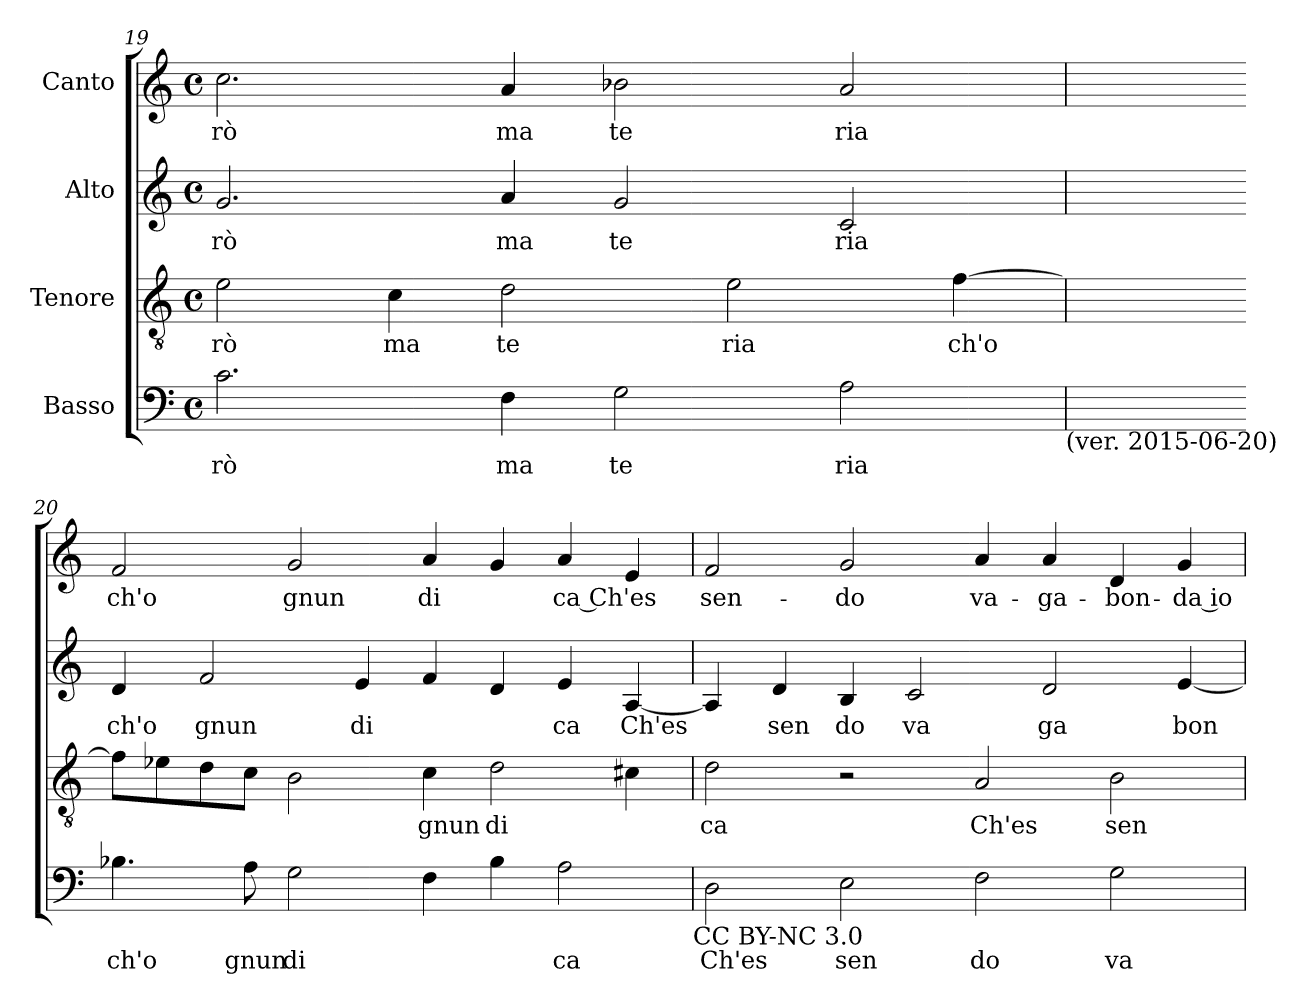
**kern	**text	**kern	**text	**kern	**text	**kern	**text
*part4	*part4	*part3	*part3	*part2	*part2	*part1	*part1
*staff4	*staff4	*staff3	*staff3	*staff2	*staff2	*staff1	*staff1
*I"Basso	*	*I"Tenore	*	*I"Alto	*	*I"Canto	*
*clefF4	*	*clefGv2	*	*clefG2	*	*clefG2	*
*M4/4	*	*M4/4	*	*M4/4	*	*M4/4	*
*met(c)	*	*met(c)	*	*met(c)	*	*met(c)	*
=19	=19	=19	=19	=19	=19	=19	=19
!	!LO:LY:b:cj	!	!LO:LY:b:cj	!	!LO:LY:b:cj	!	!LO:LY:b:cj
2.c\	rò	2e\	rò	2.g/	rò	2.cc\	rò
!	!	!	!LO:LY:b:cj	!	!	!	!
.	.	4c\	ma	.	.	.	.
!	!LO:LY:b:cj	!	!LO:LY:b:cj	!	!LO:LY:b:cj	!	!LO:LY:b:cj
4F\	ma	2d\	te	4a/	ma	4a/	ma
!	!LO:LY:b:cj	!	!	!	!LO:LY:b:cj	!	!LO:LY:b:cj
2G\	te	.	.	2g/	te	2b-X\	te
!	!	!	!LO:LY:b:cj	!	!	!	!
.	.	2e\	ria	.	.	.	.
!	!LO:LY:b:cj	!	!	!	!LO:LY:b:cj	!	!LO:LY:b:cj
2A\	ria	.	.	2c/	ria	2a/	ria
!	!	!	!LO:LY:b	!	!	!	!
.	.	[>4f\	ch'o	.	.	.	.
!LO:TX:b:t=(ver. 2015-06-20)	!	!	!	!	!	!	!
=20	=20	=20	=20	=20	=20	=20	=20
!	!LO:LY:b:cj	!	!	!	!LO:LY:b:cj	!	!LO:LY:b:cj
4.B-\	ch'o	8f\L]	.	4d/	ch'o	2f/	ch'o
.	.	8e-\	.	.	.	.	.
!	!	!	!	!	!LO:LY:b:cj	!	!
.	.	8d\	.	2f/	gnun	.	.
!	!LO:LY:b:cj	!	!	!	!	!	!
8A\	gnun	8c\J	.	.	.	.	.
!	!LO:LY:b:cj	!	!	!	!	!	!LO:LY:b:cj
2G\	di	2B\	.	.	.	2g/	gnun
!	!	!	!	!	!LO:LY:b:cj	!	!
.	.	.	.	4e/	di	.	.
!	!	!	!LO:LY:b:cj	!	!	!	!LO:LY:b:cj
4F\	.	4c\	gnun	4f/	.	4a/	di
!	!	!	!LO:LY:b:cj	!	!	!	!
4B-\	.	2d\	di	4d/	.	4g/	.
!	!LO:LY:b:cj	!	!	!	!LO:LY:b:cj	!	!LO:LY:b:cj
2A\	ca	.	.	4e/	ca	4a/	ca Ch'es
!	!	!	!	!	!LO:LY:b	!	!
.	.	4c#\	.	[>4A/	Ch'es	4e/	.
!LO:TX:b:t=CC BY-NC 3.0	!	!	!	!	!	!	!
!!LO:PB:g=z
=21	=21	=21	=21	=21	=21	=21	=21
!	!LO:LY:b:cj	!	!LO:LY:b:cj	!	!	!	!LO:LY:b:cj
2D\	Ch'es	2d\	ca	4A/]	.	2f/	sen-
!	!	!	!	!	!LO:LY:b:cj	!	!
.	.	.	.	4d/	sen	.	.
!	!LO:LY:b:cj	!	!	!	!LO:LY:b:cj	!	!LO:LY:b:cj
2E\	sen	2r	.	4B/	do	2g/	-do
!	!	!	!	!	!LO:LY:b:cj	!	!
.	.	.	.	2c/	va	.	.
!	!LO:LY:b:cj	!	!LO:LY:b:cj	!	!	!	!LO:LY:b:cj
2F\	do	2A/	Ch'es	.	.	4a/	va-
!	!	!	!	!	!LO:LY:b:cj	!	!LO:LY:b:cj
.	.	.	.	2d/	ga	4a/	-ga-
!	!LO:LY:b:cj	!	!LO:LY:b:cj	!	!	!	!LO:LY:b:cj
2G\	va	2B\	sen	.	.	4d/	-bon-
!	!	!	!	!	!LO:LY:b	!	!LO:LY:b:rj
.	.	.	.	[<4e/	bon	4g/	-da io
=	=	=	=	=	=	=	=
*-	*-	*-	*-	*-	*-	*-	*-
